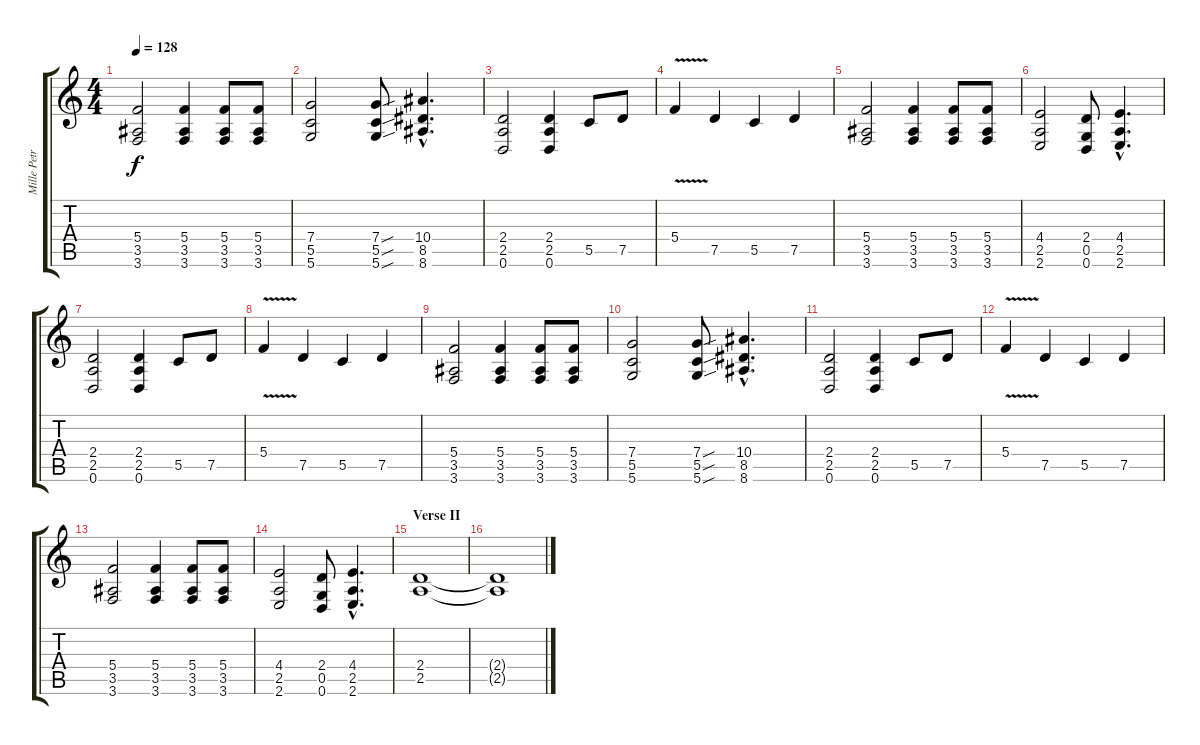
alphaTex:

\track ("Mille Petrozza [guitar]" "Mille Petr") {instrument distortionguitar}
\staff {score tabs}
\tuning (D4 A3 F3 C3 G2 D2) {hide}
\ts (4 4)
\tempo 128
\clef g2
\ks c
(5.4 3.5 3.6).2{dy f} (5.4 3.5 3.6).4 (5.4 3.5 3.6).8 (5.4 3.5 3.6).8 |
(7.4 5.5 5.6).2 (7.4{sou} 5.5{sou} 5.6{sou}).8 (10.4{hac} 8.5{hac} 8.6{hac}).4{d} |
(2.4 2.5 0.6).2 (2.4 2.5 0.6).4 5.5.8 7.5.8 |
5.4{v}.4 7.5.4 5.5.4 7.5.4 |
(5.4 3.5 3.6).2 (5.4 3.5 3.6).4 (5.4 3.5 3.6).8 (5.4 3.5 3.6).8 |
(4.4 2.5 2.6).2 (2.4 0.5 0.6).8 (4.4{hac} 2.5{hac} 2.6{hac}).4{d} |
(2.4 2.5 0.6).2 (2.4 2.5 0.6).4 5.5.8 7.5.8 |
5.4{v}.4 7.5.4 5.5.4 7.5.4 |
(5.4 3.5 3.6).2 (5.4 3.5 3.6).4 (5.4 3.5 3.6).8 (5.4 3.5 3.6).8 |
(7.4 5.5 5.6).2 (7.4{sou} 5.5{sou} 5.6{sou}).8 (10.4{hac} 8.5{hac} 8.6{hac}).4{d} |
(2.4 2.5 0.6).2 (2.4 2.5 0.6).4 5.5.8 7.5.8 |
5.4{v}.4 7.5.4 5.5.4 7.5.4 |
(5.4 3.5 3.6).2 (5.4 3.5 3.6).4 (5.4 3.5 3.6).8 (5.4 3.5 3.6).8 |
(4.4 2.5 2.6).2 (2.4 0.5 0.6).8 (4.4{hac} 2.5{hac} 2.6{hac}).4{d} |
\section ("" "Verse II")
(2.4 2.5).1 |
(2.4{t} 2.5{t}).1
